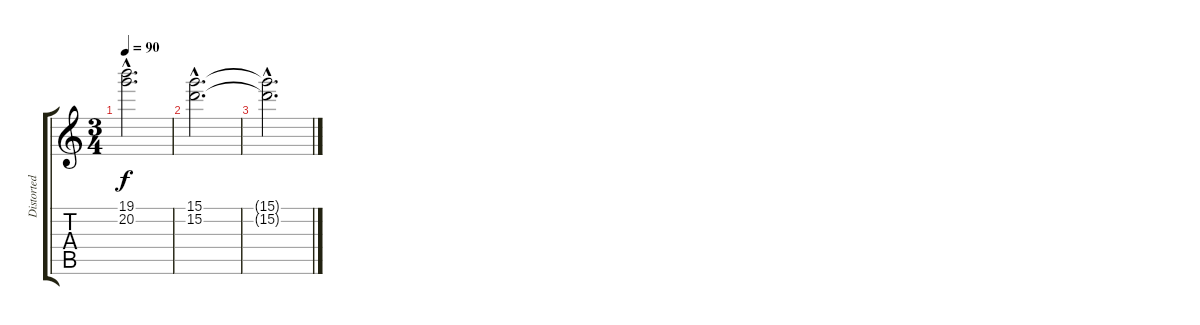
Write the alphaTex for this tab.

\track ("Distorted Guitar III" "Distorted ") {instrument distortionguitar}
\staff {score tabs}
\tuning (E4 B3 G3 D3 A2 E2) {hide}
\ts (3 4)
\tempo 90
\clef g2
\ks c
(19.1{hac} 20.2{hac}).2{d dy f} |
(15.1{hac} 15.2{hac}).2{d} |
(15.1{hac t} 15.2{hac t}).2{d}
